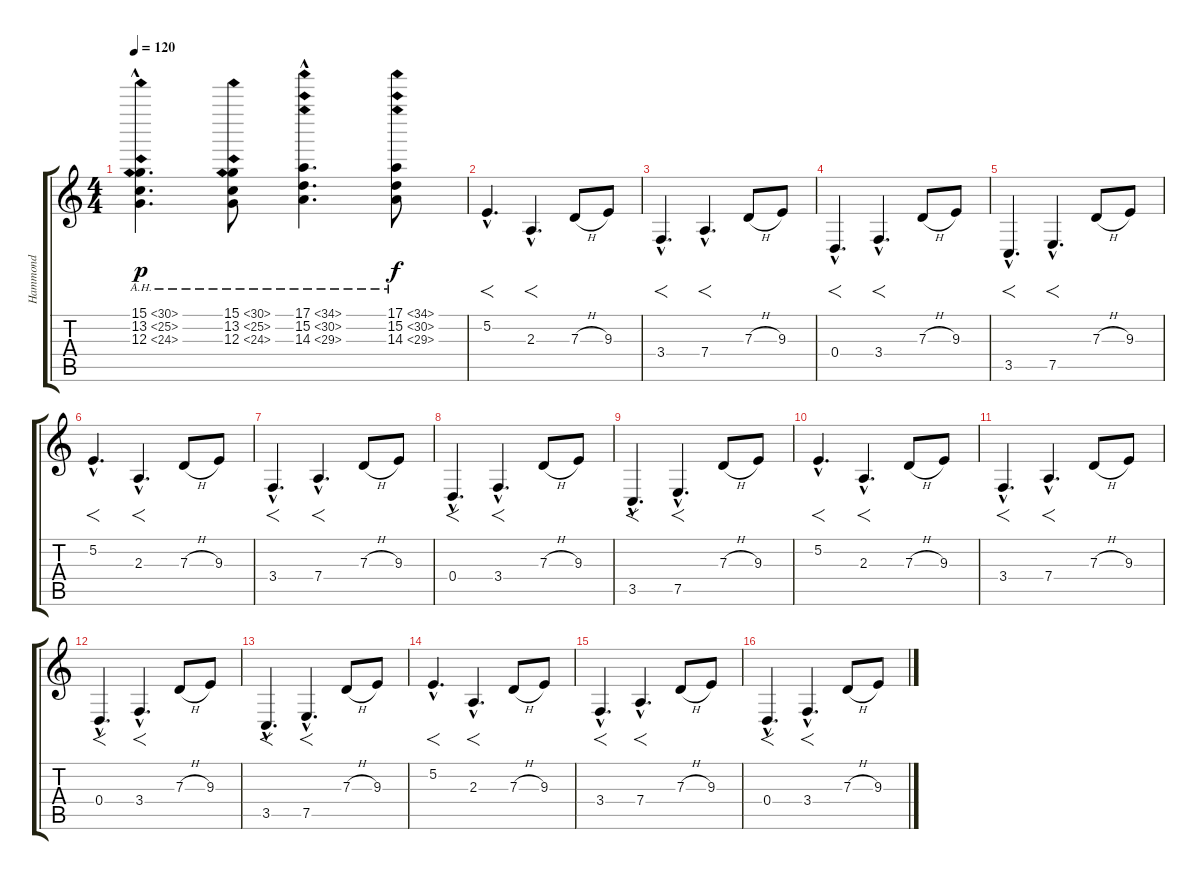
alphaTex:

\track ("Hammond" "Hammond") {instrument drawbarorgan}
\staff {score tabs}
\tuning (E4 B3 G3 D3 A2 E2) {hide}
\ts (4 4)
\tempo 120
\clef g2
\ks c
(15.1{ah 15 hac} 13.2{ah 12 hac} 12.3{ah 12 hac}).4{d dy p} (15.1{ah 15} 13.2{ah 12} 12.3{ah 12}).8 (17.1{ah 17 hac} 15.2{ah 15 hac} 14.3{ah 15 hac}).4{d} (17.1{ah 17} 15.2{ah 15} 14.3{ah 15}).8{dy f} |
5.2{hac}.4{f d} 2.3{hac}.4{f d} 7.3{h}.8 9.3.8 |
3.4{hac}.4{f d} 7.4{hac}.4{f d} 7.3{h}.8 9.3.8 |
0.4{hac}.4{f d} 3.4{hac}.4{f d} 7.3{h}.8 9.3.8 |
3.5{hac}.4{f d} 7.5{hac}.4{f d} 7.3{h}.8 9.3.8 |
5.2{hac}.4{f d} 2.3{hac}.4{f d} 7.3{h}.8 9.3.8 |
3.4{hac}.4{f d} 7.4{hac}.4{f d} 7.3{h}.8 9.3.8 |
0.4{hac}.4{f d} 3.4{hac}.4{f d} 7.3{h}.8 9.3.8 |
3.5{hac}.4{f d} 7.5{hac}.4{f d} 7.3{h}.8 9.3.8 |
5.2{hac}.4{f d} 2.3{hac}.4{f d} 7.3{h}.8 9.3.8 |
3.4{hac}.4{f d} 7.4{hac}.4{f d} 7.3{h}.8 9.3.8 |
0.4{hac}.4{f d} 3.4{hac}.4{f d} 7.3{h}.8 9.3.8 |
3.5{hac}.4{f d} 7.5{hac}.4{f d} 7.3{h}.8 9.3.8 |
5.2{hac}.4{f d} 2.3{hac}.4{f d} 7.3{h}.8 9.3.8 |
3.4{hac}.4{f d} 7.4{hac}.4{f d} 7.3{h}.8 9.3.8 |
0.4{hac}.4{f d} 3.4{hac}.4{f d} 7.3{h}.8 9.3.8
